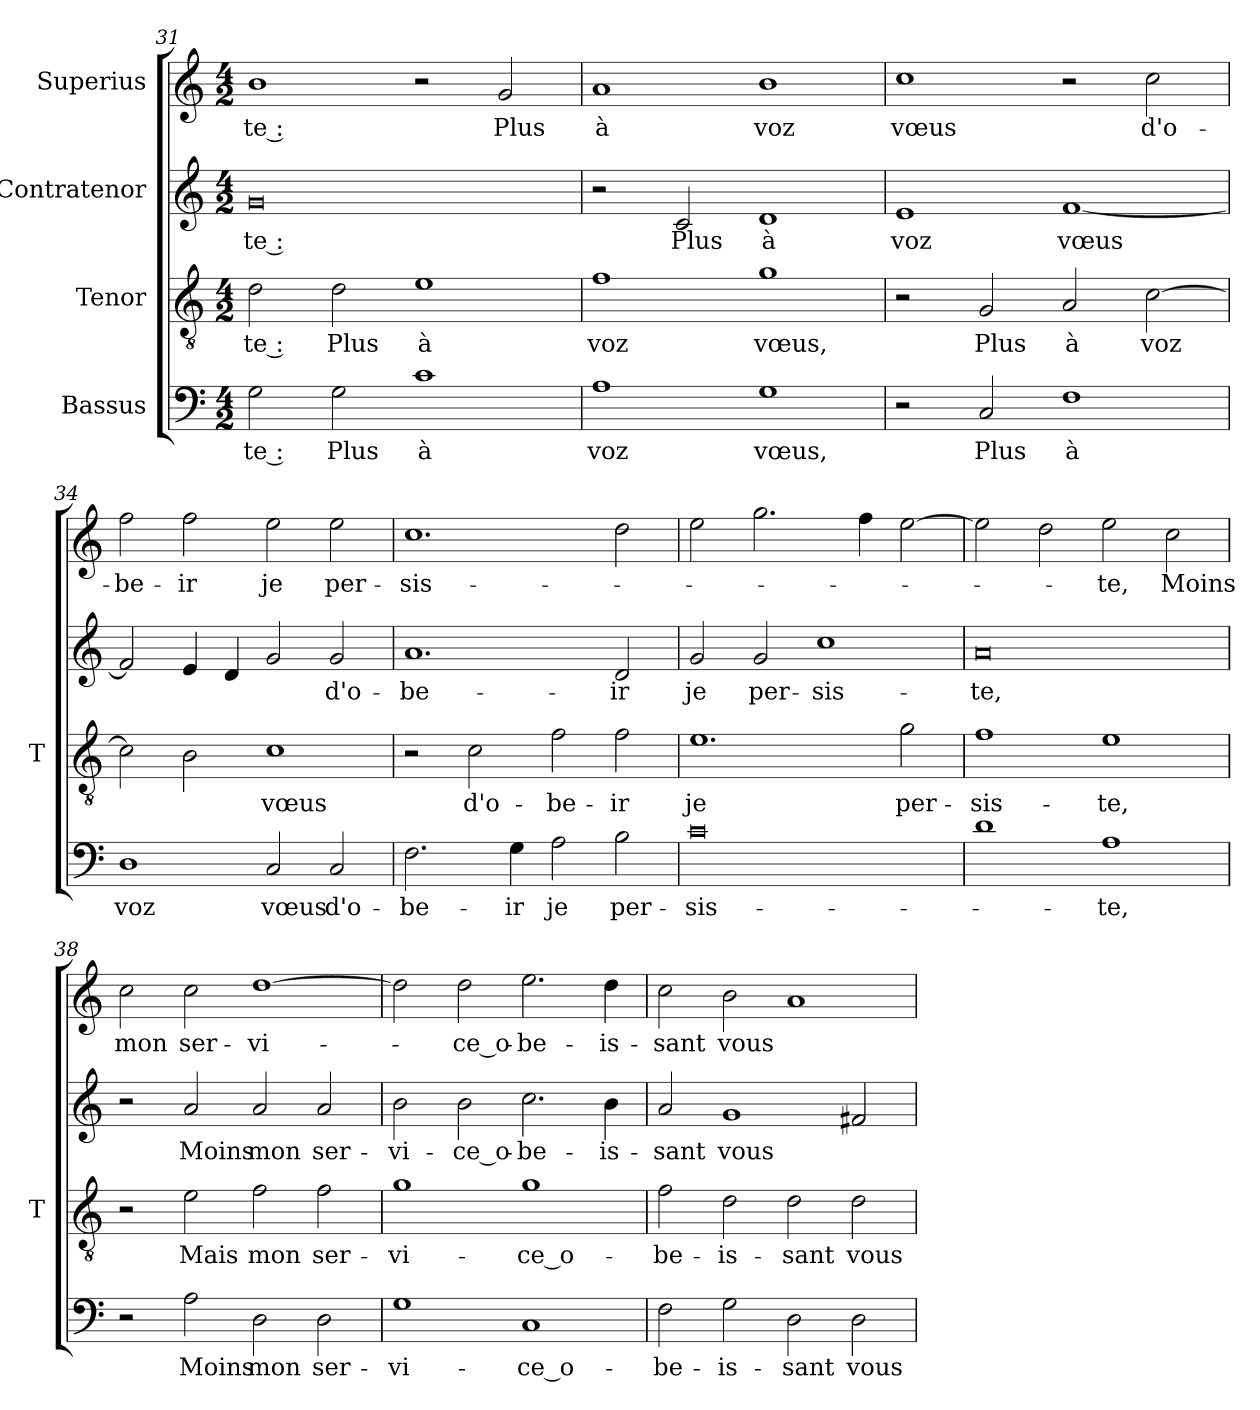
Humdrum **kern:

**kern	**text	**kern	**text	**kern	**text	**kern	**text
*part4	*part4	*part3	*part3	*part2	*part2	*part1	*part1
*staff4	*staff4	*staff3	*staff3	*staff2	*staff2	*staff1	*staff1
*I"Bassus	*	*I"Tenor	*	*I"Contratenor	*	*I"Superius	*
*	*	*I'T	*	*	*	*	*
*clefF4	*	*clefGv2	*	*clefG2	*	*clefG2	*
*k[]	*	*k[]	*	*k[]	*	*k[]	*
*M4/2	*	*M4/2	*	*M4/2	*	*M4/2	*
=31	=31	=31	=31	=31	=31	=31	=31
2G	-te :	2d	-te :	0g	-te :	1b	-te :
2G	-Plus	2d	-Plus	.	.	.	.
1c	-à	1e	-à	.	.	2r	.
.	.	.	.	.	.	2g	-Plus
=32	=32	=32	=32	=32	=32	=32	=32
1A	-voz	1f	-voz	2r	.	1a	-à
.	.	.	.	2c	-Plus	.	.
1G	-vœus,	1g	-vœus,	1d	-à	1b	-voz
=33	=33	=33	=33	=33	=33	=33	=33
2r	.	2r	.	1e	-voz	1cc	-vœus
2C	-Plus	2G	-Plus	.	.	.	.
1F	-à	2A	-à	[1f	-vœus	2r	.
.	.	[2c	-voz	.	.	2cc	d'o-
=34	=34	=34	=34	=34	=34	=34	=34
1D	-voz	2c]	.	2f]	.	2ff	be-
.	.	2B	.	4e	.	2ff	-ir
.	.	.	.	4d	.	.	.
2C	-vœus	1c	-vœus	2g	.	2ee	-je
2C	d'o-	.	.	2g	d'o-	2ee	per-
=35	=35	=35	=35	=35	=35	=35	=35
2.F	be-	2r	.	1.a	be-	1.cc	sis-
.	.	2c	d'o-	.	.	.	.
4G	-ir	.	.	.	.	.	.
2A	-je	2f	be-	.	.	.	.
2B	per-	2f	-ir	2d	-ir	2dd	.
=36	=36	=36	=36	=36	=36	=36	=36
0c	sis-	1.e	-je	2g	-je	2ee	.
.	.	.	.	2g	per-	2.gg	.
.	.	.	.	1cc	sis-	.	.
.	.	.	.	.	.	4ff	.
.	.	2g	per-	.	.	[2ee	.
=37	=37	=37	=37	=37	=37	=37	=37
1d	.	1f	sis-	0a	-te,	2ee]	.
.	.	.	.	.	.	2dd	.
1A	-te,	1e	-te,	.	.	2ee	-te,
.	.	.	.	.	.	2cc	-Moins
=38	=38	=38	=38	=38	=38	=38	=38
2r	.	2r	.	2r	.	2cc	-mon
2A	-Moins	2e	-Mais	2a	-Moins	2cc	ser-
2D	-mon	2f	-mon	2a	-mon	[1dd	vi-
2D	ser-	2f	ser-	2a	ser-	.	.
=39	=39	=39	=39	=39	=39	=39	=39
1G	vi-	1g	vi-	2b	vi-	2dd]	.
.	.	.	.	2b	ce_o-	2dd	ce_o-
1C	ce_o-	1g	ce_o-	2.cc	be-	2.ee	be-
.	.	.	.	4b	is-	4dd	is-
=40	=40	=40	=40	=40	=40	=40	=40
2F	be-	2f	be-	2a	-sant	2cc	-sant
2G	is-	2d	is-	1g	-vous	2b	-vous
2D	-sant	2d	-sant	.	.	1a	.
2D	-vous	2d	-vous	2f#X	.	.	.
=	=	=	=	=	=	=	=
*-	*-	*-	*-	*-	*-	*-	*-
